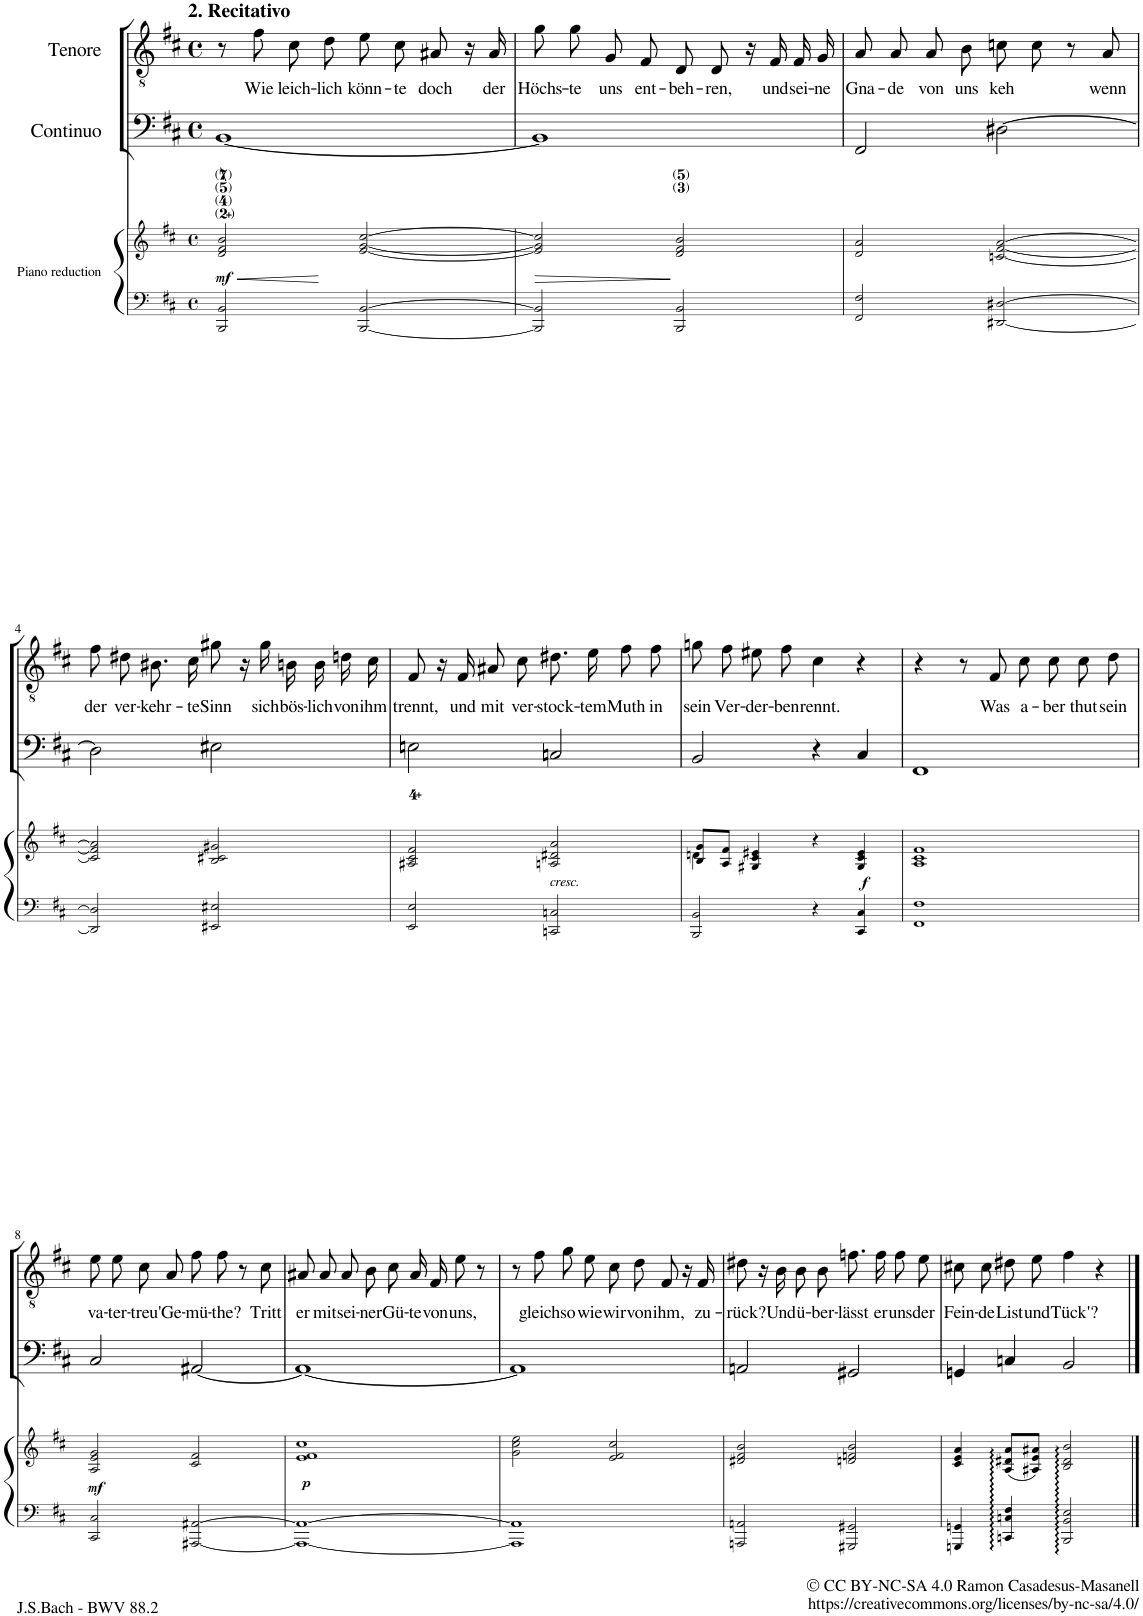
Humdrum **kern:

**kern	**kern	**dynam	**kern	**kern	**text
*part3	*part3	*part3	*part2	*part1	*part1
*staff4	*staff3	*staff3/4	*staff2	*staff1	*staff1
*I"Piano reduction	*	*	*I"Continuo	*I"Tenore	*
*I'Pno	*	*	*	*	*
*stria5	*stria5	*	*	*	*
*clefF4	*clefG2	*	*clefF4	*clefGv2	*
*k[f#c#]	*k[f#c#]	*	*k[f#c#]	*k[f#c#]	*
*M4/4	*M4/4	*	*M4/4	*M4/4	*
*met(c)	*met(c)	*	*met(c)	*met(c)	*
=1	=1	=1	=1	=1	=1
!	!	!	!	!LO:TX:a:B:t=2. Recitativo	!
!	!	!LO:HP:b	!	!	!
!	!	!LO:DY:n=1:b	!	!	!
2BBB/ 2BB/	2d/ 2f#/ 2b/	< mf	[1BB	8r	.
!	!	!	!	!	!LO:LY:b
.	.	.	.	8f#\	Wie
!	!	!	!	!	!LO:LY:b
.	.	.	.	8c#\L	leich-
!	!	!	!	!	!LO:LY:b
.	.	.	.	8d\J	-lich
!	!	!	!	!	!LO:LY:b
[2BBB/ [2BB/	[2e/ [2g/ [2cc#/	[	.	8e\L	könn-
!	!	!	!	!	!LO:LY:b
.	.	.	.	8c#\J	-te
!	!	!	!	!	!LO:LY:b
.	.	.	.	8A#X/	doch
.	.	.	.	16r	.
!	!	!	!	!	!LO:LY:b
.	.	.	.	16A#/	der
=2	=2	=2	=2	=2	=2
!	!	!LO:HP:b	!	!	!LO:LY:b
2BBB/] 2BB/]	2e/] 2g/] 2cc#/]	>	1BB]	8g\L	Höchs-
!	!	!	!	!	!LO:LY:b
.	.	.	.	8g\J	-te
!	!	!	!	!	!LO:LY:b
.	.	.	.	8G/L	uns
!	!	!	!	!	!LO:LY:b
.	.	.	.	8F#/J	ent-
!	!	!	!	!	!LO:LY:b
2BBB/ 2BB/	2d/ 2f#/ 2b/	]	.	8D/L	-beh-
!	!	!	!	!	!LO:LY:b
.	.	.	.	8D/J	-ren,
.	.	.	.	16r	.
!	!	!	!	!	!LO:LY:b
.	.	.	.	16F#/LL	und
!	!	!	!	!	!LO:LY:b
.	.	.	.	16F#/	sei-
!	!	!	!	!	!LO:LY:b
.	.	.	.	16G/JJ	-ne
=3	=3	=3	=3	=3	=3
!	!	!	!	!	!LO:LY:b
2FF#/ 2F#/	2d/ 2a/	.	2FF#/	8A/L	Gna-
!	!	!	!	!	!LO:LY:b
.	.	.	.	8A/J	-de
!	!	!	!	!	!LO:LY:b
.	.	.	.	8A/L	von
!	!	!	!	!	!LO:LY:b
.	.	.	.	8B/J	uns
!	!	!	!	!	!LO:LY:b
[2DD#X/ [2D#X/	[2cn/ [2f#/ [2a/	.	[2D#X\	8cn\L	keh
.	.	.	.	8c\J	.
.	.	.	.	8r	.
!	!	!	!	!	!LO:LY:b
.	.	.	.	8A/	wenn
!!LO:LB:g=z
=4	=4	=4	=4	=4	=4
!	!	!	!	!	!LO:LY:b
2DD#/] 2D#/]	2c/] 2f#/] 2a/]	.	2D#\]	8f#\L	der
!	!	!	!	!	!LO:LY:b
.	.	.	.	8d#X\J	ver-
!	!	!	!	!	!LO:LY:b
.	.	.	.	8.B#X\L	-kehr-
!	!	!	!	!	!LO:LY:b
.	.	.	.	16c#\Jk	-te
!	!	!	!	!	!LO:LY:b
2EE#X/ 2E#X/	2B/ 2c#X/ 2g#X/	.	2E#X\	8g#X\	Sinn
.	.	.	.	16r	.
!	!	!	!	!	!LO:LY:b
.	.	.	.	16g#\	sich
!	!	!	!	!	!LO:LY:b
.	.	.	.	16Bn\LL	bös-
!	!	!	!	!	!LO:LY:b
.	.	.	.	16B\J	-lich
!	!	!	!	!	!LO:LY:b
.	.	.	.	16dn\L	von
!	!	!	!	!	!LO:LY:b
.	.	.	.	16c#\JJ	ihm
=5	=5	=5	=5	=5	=5
!	!	!	!	!	!LO:LY:b
2EE/ 2E/	2A#X/ 2c#/ 2f#/	.	2En\	8F#/	trennt,
.	.	.	.	16r	.
!	!	!	!	!	!LO:LY:b
.	.	.	.	16F#/	und
!	!	!	!	!	!LO:LY:b
.	.	.	.	8A#X\L	mit
!	!	!	!	!	!LO:LY:b
.	.	.	.	8c#\J	ver-
!	!LO:TX:b:i:t=cresc.	!	!	!	!
!	!	!	!	!	!LO:LY:b
2CCn/ 2Cn/	2An/ 2d#X/ 2a/	.	2Cn/	8.d#X\L	-stock-
!	!	!	!	!	!LO:LY:b
.	.	.	.	16e\Jk	-tem
!	!	!	!	!	!LO:LY:b
.	.	.	.	8f#\L	Muth
!	!	!	!	!	!LO:LY:b
.	.	.	.	8f#\J	in
=6	=6	=6	=6	=6	=6
*	*^	*	*	*	*
!	!	!	!	!	!	!LO:LY:b
2BBB/ 2BB/	8B/ 8g/L	4dn\	.	2BB/	8gn\L	sein
!	!	!	!	!	!	!LO:LY:b
.	8A/ 8f#/J	.	.	.	8f#\J	Ver-
!	!	!	!	!	!	!LO:LY:b
.	4G#X/ 4c#/ 4e#X/	4ryy	.	.	8e#X\L	-der-
!	!	!	!	!	!	!LO:LY:b
.	.	.	.	.	8f#\J	-ben
!	!	!	!	!	!	!LO:LY:b
4r	4r	4ryy	.	4r	4c#\	rennt.
!	!	!	!LO:DY:b	!	!	!
4CC#/ 4C#/	4G#/ 4c#/ 4e#/	4ryy	f	4C#/	4r	.
*	*v	*v	*	*	*	*
=7	=7	=7	=7	=7	=7
1FF# 1F#	1A 1c# 1f#	.	1FF#	4r	.
.	.	.	.	8r	.
!	!	!	!	!	!LO:LY:b
.	.	.	.	8F#/	Was
!	!	!	!	!	!LO:LY:b
.	.	.	.	8c#\L	a-
!	!	!	!	!	!LO:LY:b
.	.	.	.	8c#\J	-ber
!	!	!	!	!	!LO:LY:b
.	.	.	.	8c#\L	thut
!	!	!	!	!	!LO:LY:b
.	.	.	.	8d\J	sein
!!LO:LB:g=z
=8	=8	=8	=8	=8	=8
!	!	!LO:DY:b	!	!	!LO:LY:b
2CC#/ 2C#/	2A/ 2e/ 2g/	mf	2C#/	8e\L	va-
!	!	!	!	!	!LO:LY:b
.	.	.	.	8e\J	-ter-
!	!	!	!	!	!LO:LY:b
.	.	.	.	8c#\L	-treu'
!	!	!	!	!	!LO:LY:b
.	.	.	.	8A\J	Ge-
!	!	!	!	!	!LO:LY:b
[2AAA#X/ [2AA#X/	2c#/ 2f#/	.	[2AA#X/	8f#\L	-mü-
!	!	!	!	!	!LO:LY:b
.	.	.	.	8f#\J	-the?
.	.	.	.	8r	.
!	!	!	!	!	!LO:LY:b
.	.	.	.	8c#\	Tritt
=9	=9	=9	=9	=9	=9
!	!	!LO:DY:b	!	!	!LO:LY:b
1AAA#_ 1AA#_	1e 1f# 1cc#	p	1AA#_	8A#X/L	er
!	!	!	!	!	!LO:LY:b
.	.	.	.	8A#/J	mit
!	!	!	!	!	!LO:LY:b
.	.	.	.	8A#/L	sei-
!	!	!	!	!	!LO:LY:b
.	.	.	.	8B/J	-ner
!	!	!	!	!	!LO:LY:b
.	.	.	.	8c#/L	Gü-
!	!	!	!	!	!LO:LY:b
.	.	.	.	16A#/L	-te
!	!	!	!	!	!LO:LY:b
.	.	.	.	16F#/JJ	von
!	!	!	!	!	!LO:LY:b
.	.	.	.	8e\	uns,
.	.	.	.	8r	.
=10	=10	=10	=10	=10	=10
1AAA#] 1AA#]	2g\ 2cc#\ 2ee\	.	1AA#]	8r	.
!	!	!	!	!	!LO:LY:b
.	.	.	.	8f#\	gleich
!	!	!	!	!	!LO:LY:b
.	.	.	.	8g\L	so
!	!	!	!	!	!LO:LY:b
.	.	.	.	8e\J	wie
!	!	!	!	!	!LO:LY:b
.	2e/ 2f#/ 2cc#/	.	.	8c#\L	wir
!	!	!	!	!	!LO:LY:b
.	.	.	.	8d\J	von
!	!	!	!	!	!LO:LY:b
.	.	.	.	8F#/	ihm,
.	.	.	.	16r	.
!	!	!	!	!	!LO:LY:b
.	.	.	.	16F#/	zu-
=11	=11	=11	=11	=11	=11
!	!	!	!	!	!LO:LY:b
2AAAn/ 2AAn/	2d#X/ 2f#/ 2b/	.	2AAn/	8d#X\	-rück?
.	.	.	.	16r	.
!	!	!	!	!	!LO:LY:b
.	.	.	.	16B\	Und
!	!	!	!	!	!LO:LY:b
.	.	.	.	8B\L	ü-
!	!	!	!	!	!LO:LY:b
.	.	.	.	8B\J	-ber-
!	!	!	!	!	!LO:LY:b
2GGG#X/ 2GG#X/	2dn/ 2fn/ 2b/	.	2GG#X/	8.fn\L	-lässt
!	!	!	!	!	!LO:LY:b
.	.	.	.	16f\Jk	er
!	!	!	!	!	!LO:LY:b
.	.	.	.	8f\L	uns
!	!	!	!	!	!LO:LY:b
.	.	.	.	8e\J	der
=12	=12	=12	=12	=12	=12
!	!	!	!	!	!LO:LY:b
4GGGn/ 4GGn/	4c#/ 4e/ 4a/	.	4GGn/	8c#X\L	Fein-
!	!	!	!	!	!LO:LY:b
.	.	.	.	8c#\J	-de
!	!	!	!	!	!LO:LY:b
4CCn/ 4Cn/ 4F#/	(8A/: 8d#X/: 8a/:L	.	4Cn/	8d#X\L	List
!	!	!	!	!	!LO:LY:b
.	8A#X/ 8e/ 8a#X/J)	.	.	8e\J	und
!	!	!	!	!	!LO:LY:b
2BBB/ 2BB/ 2E/	2B/: 2d#/: 2b/:	.	2BB/	4f#\	Tück'?
.	.	.	.	4r	.
==	==	==	==	==	==
*-	*-	*-	*-	*-	*-
